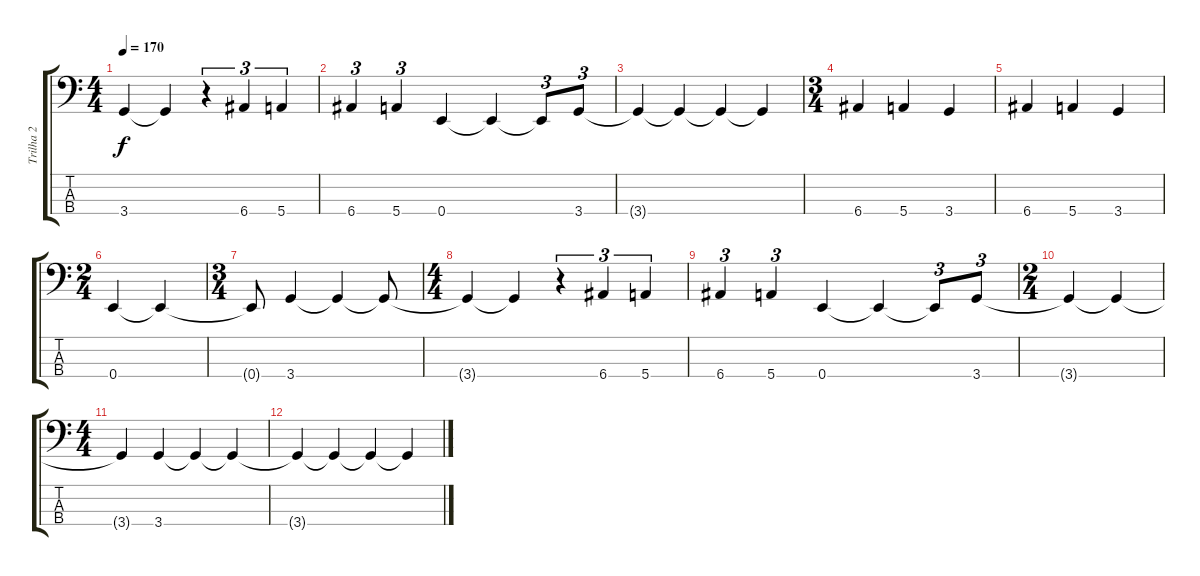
\track ("Trilha 2" "Trilha 2") {instrument slapbass1}
\staff {score tabs}
\tuning (G2 D2 A1 E1) {hide}
\ts (4 4)
\tempo 170
\clef f4
\ks c
3.4{t}.4{dy f} 3.4{t}.4 r.4{tu (3 2)} 6.4.4{tu (3 2)} 5.4.4{tu (3 2)} |
6.4.4{tu (3 2)} 5.4.4{tu (3 2)} 0.4.4 0.4{t}.4 0.4{t}.8{tu (3 2)} 3.4.8{tu (3 2)} |
3.4{t}.4 3.4{t}.4 3.4{t}.4 3.4{t}.4 |
\ts (3 4)
6.4.4 5.4.4 3.4.4 |
6.4.4 5.4.4 3.4.4 |
\ts (2 4)
0.4.4 0.4{t}.4 |
\ts (3 4)
0.4{t}.8 3.4.4 3.4{t}.4 3.4{t}.8 |
\ts (4 4)
3.4{t}.4 3.4{t}.4 r.4{tu (3 2)} 6.4.4{tu (3 2)} 5.4.4{tu (3 2)} |
6.4.4{tu (3 2)} 5.4.4{tu (3 2)} 0.4.4 0.4{t}.4 0.4{t}.8{tu (3 2)} 3.4.8{tu (3 2)} |
\ts (2 4)
3.4{t}.4 3.4{t}.4 |
\ts (4 4)
3.4{t}.4 3.4.4 3.4{t}.4 3.4{t}.4 |
3.4{t}.4 3.4{t}.4 3.4{t}.4 3.4{t}.4
